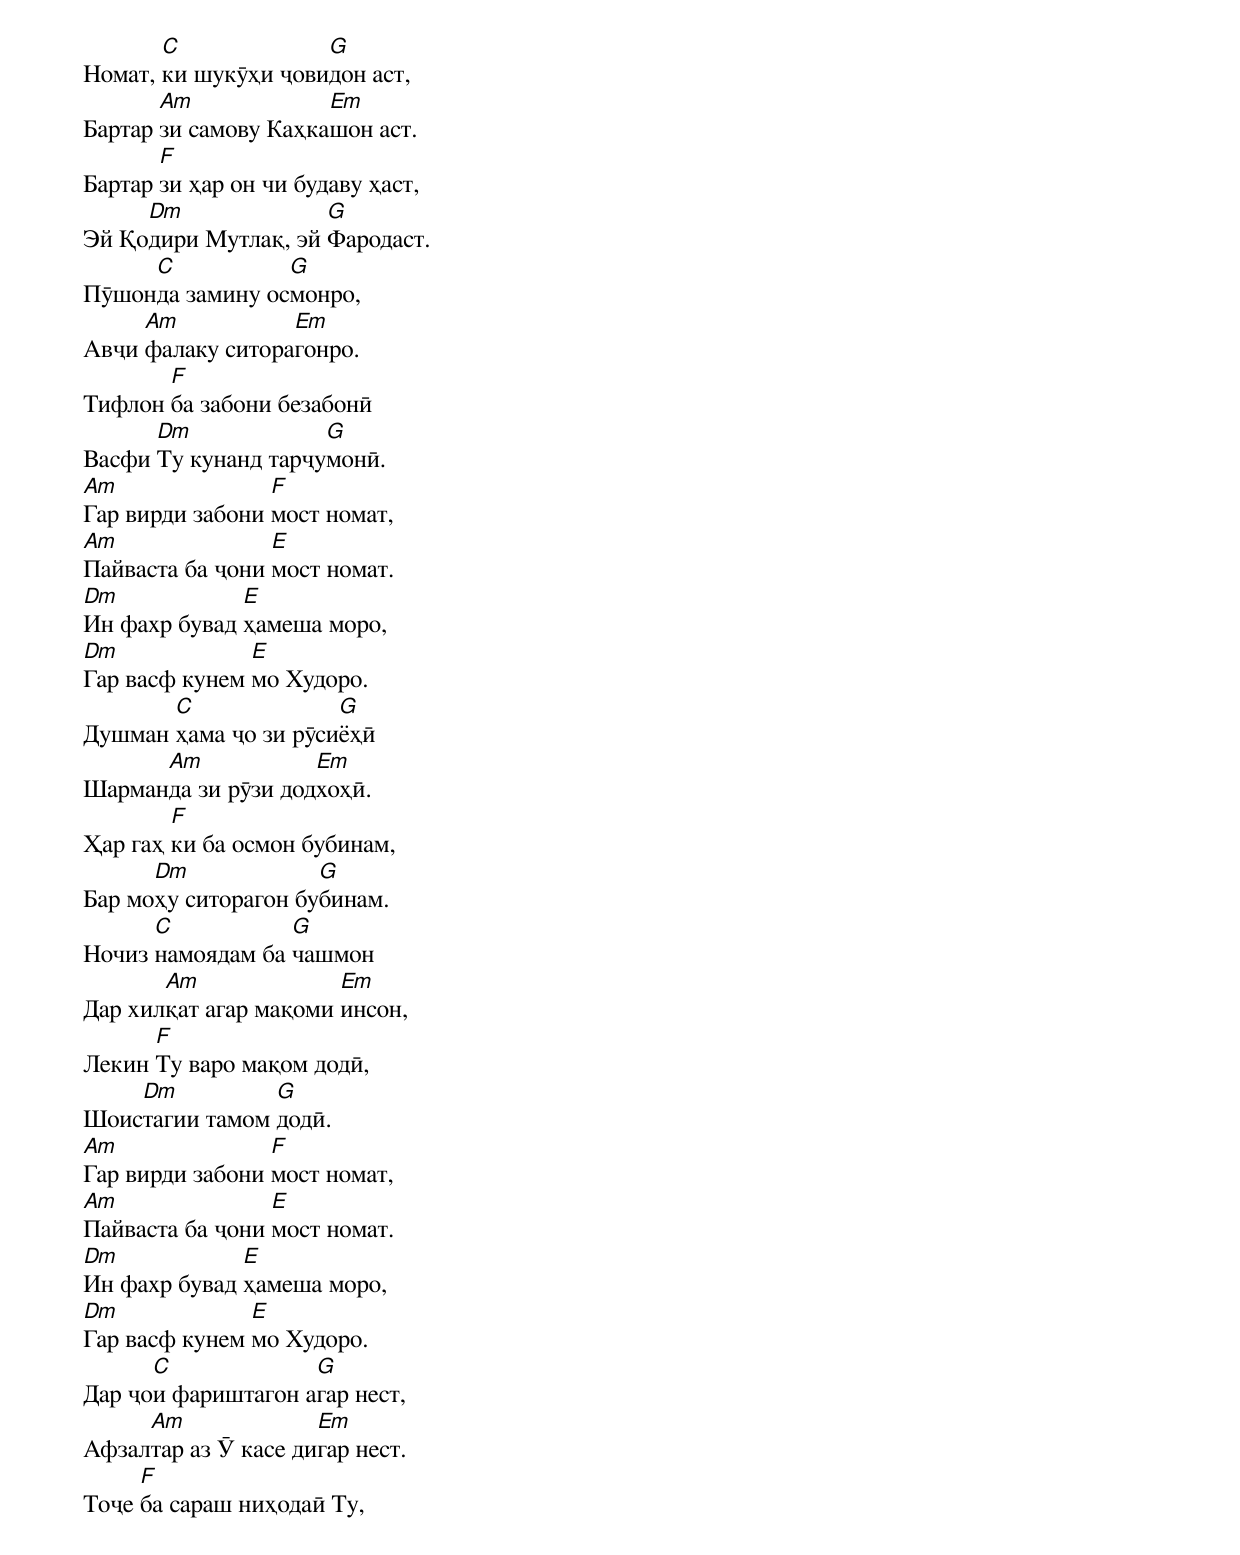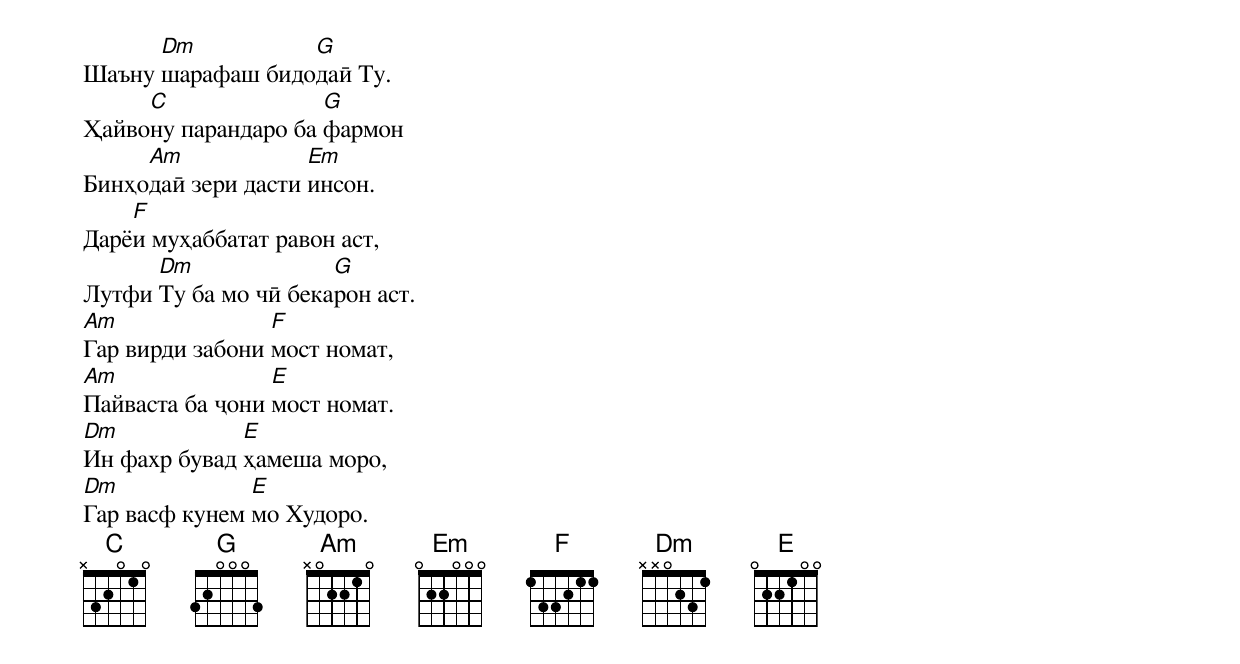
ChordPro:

Номат, [C]ки шукӯҳи ҷови[G]дон аст,
Бартар [Am]зи самову Каҳка[Em]шон аст.
Бартар [F]зи ҳар он чи будаву ҳаст,
Эй Қо[Dm]дири Мутлақ, эй [G]Фародаст.
Пӯшон[C]да замину ос[G]монро,
Авҷи [Am]фалаку ситора[Em]гонро.
Тифлон [F]ба забони безабонӣ
Васфи [Dm]Ту кунанд тарҷу[G]монӣ.
[Am]Гар вирди забони [F]мост номат,
[Am]Пайваста ба ҷони [E]мост номат.
[Dm]Ин фахр бувад [E]ҳамеша моро,
[Dm]Гар васф кунем [E]мо Худоро.
Душман [C]ҳама ҷо зи рӯси[G]ёҳӣ
Шарман[Am]да зи рӯзи дод[Em]хоҳӣ.
Ҳар гаҳ [F]ки ба осмон бубинам,
Бар мо[Dm]ҳу ситорагон бу[G]бинам.
Ночиз [C]намоядам ба [G]чашмон
Дар хил[Am]қат агар мақоми [Em]инсон,
Лекин [F]Ту варо мақом додӣ,
Шоис[Dm]тагии тамом [G]додӣ.
[Am]Гар вирди забони [F]мост номат,
[Am]Пайваста ба ҷони [E]мост номат.
[Dm]Ин фахр бувад [E]ҳамеша моро,
[Dm]Гар васф кунем [E]мо Худоро.
Дар ҷо[C]и фариштагон а[G]гар нест,
Афзал[Am]тар аз Ӯ касе ди[Em]гар нест.
Тоҷе [F]ба сараш ниҳодаӣ Ту,
Шаъну [Dm]шарафаш бидо[G]даӣ Ту.
Ҳайво[C]ну парандаро ба [G]фармон
Бинҳо[Am]даӣ зери дасти [Em]инсон.
Дарё[F]и муҳаббатат равон аст,
Лутфи [Dm]Ту ба мо чӣ бека[G]рон аст.
[Am]Гар вирди забони [F]мост номат,
[Am]Пайваста ба ҷони [E]мост номат.
[Dm]Ин фахр бувад [E]ҳамеша моро,
[Dm]Гар васф кунем [E]мо Худоро.
